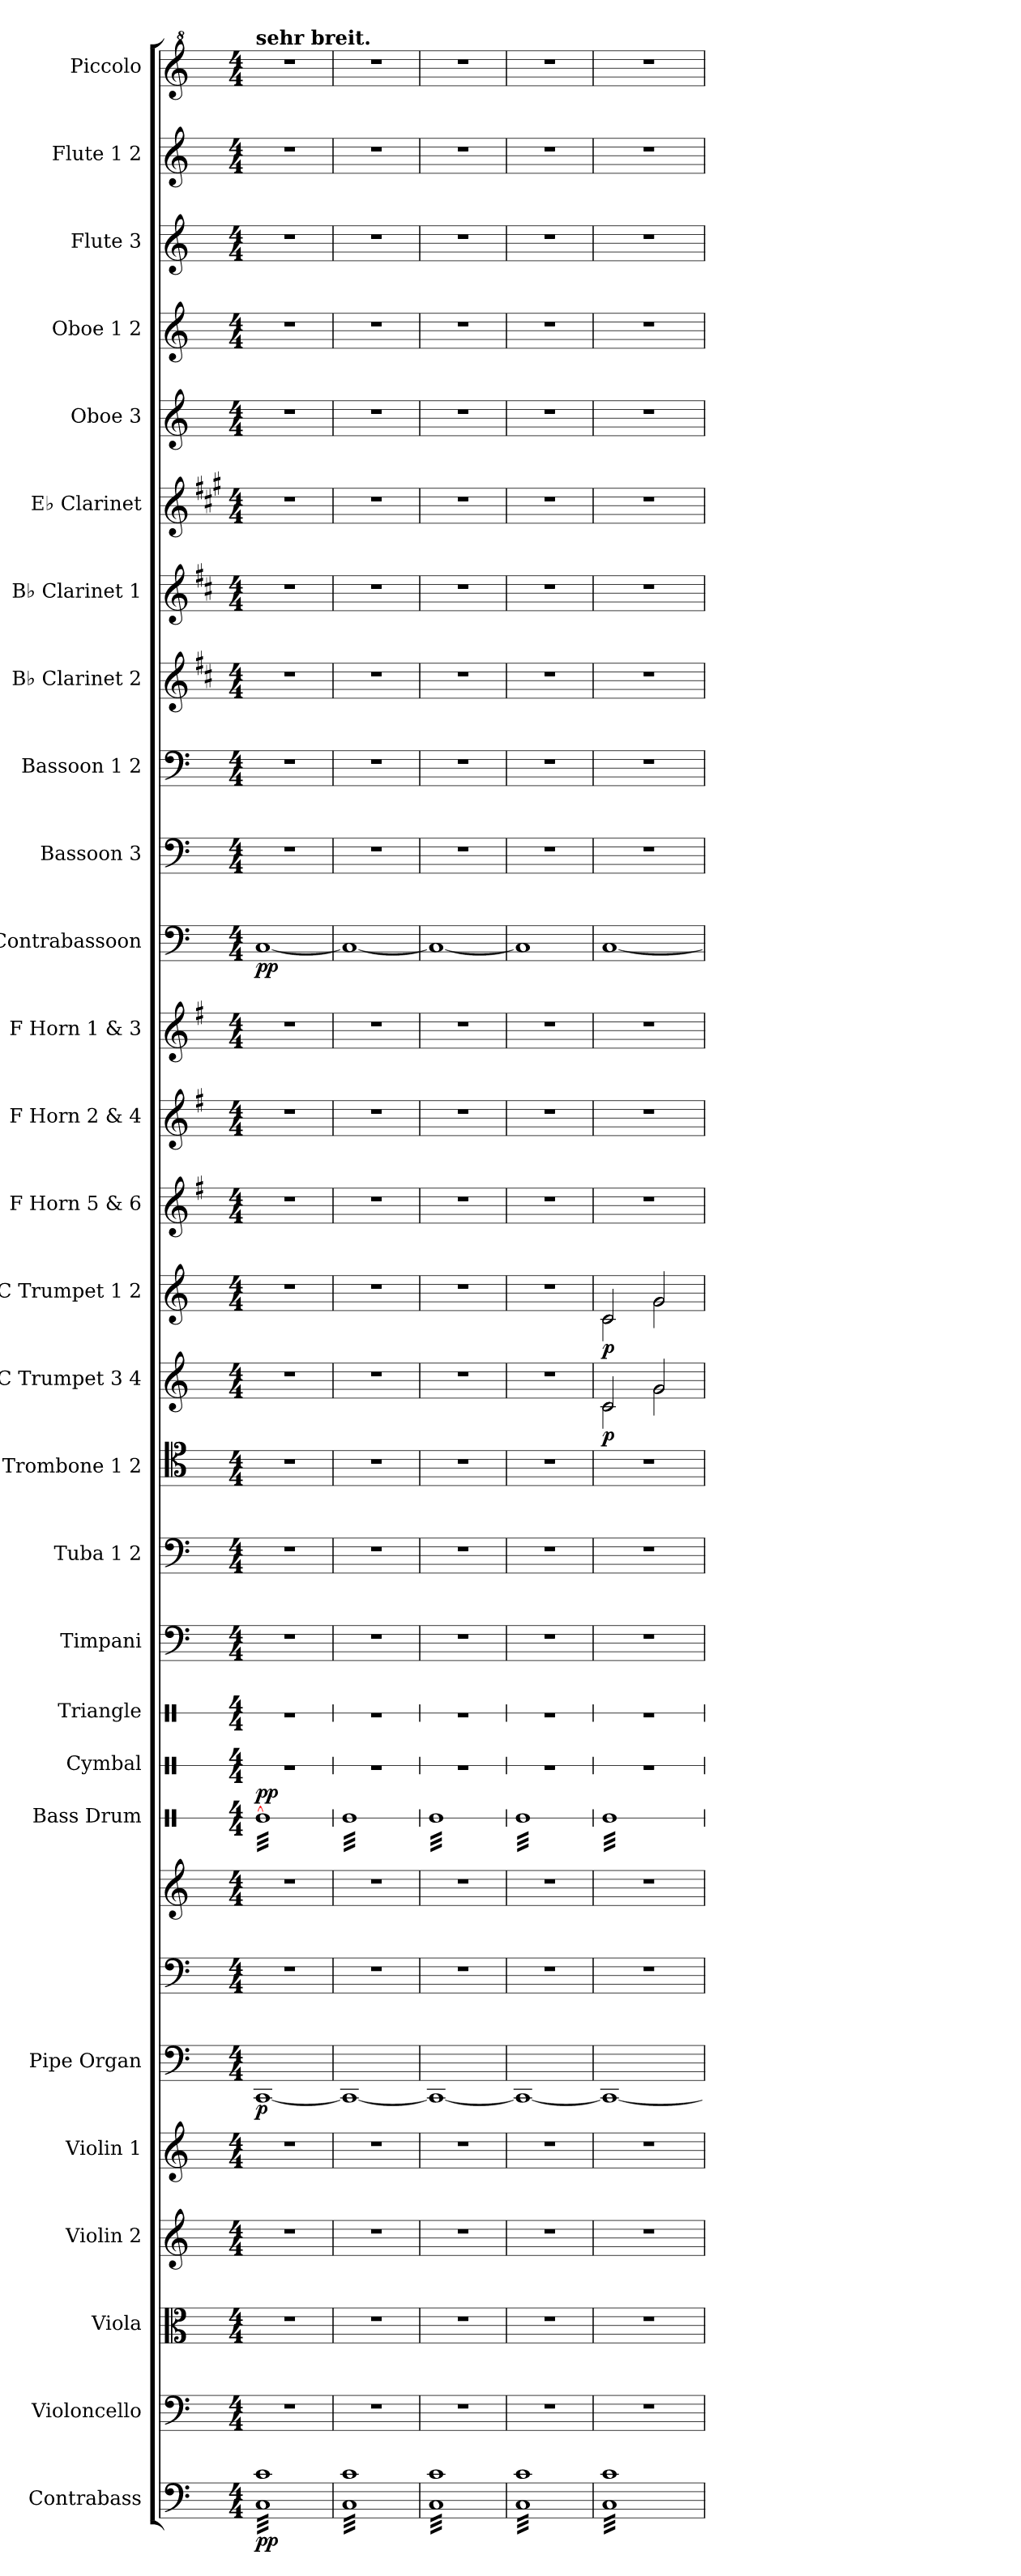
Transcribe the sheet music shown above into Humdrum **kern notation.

**kern	**dynam	**kern	**kern	**kern	**kern	**kern	**kern	**kern	**dynam	**kern	**dynam	**kern	**kern	**kern	**kern	**kern	**kern	**dynam	**kern	**dynam	**kern	**kern	**kern	**kern	**dynam	**kern	**kern	**kern	**kern	**kern	**kern	**kern	**kern	**kern	**kern
*part28	*part28	*part27	*part26	*part25	*part24	*part23	*part23	*part23	*part23	*part22	*part22	*part21	*part20	*part19	*part18	*part17	*part16	*part16	*part15	*part15	*part14	*part13	*part12	*part11	*part11	*part10	*part9	*part8	*part7	*part6	*part5	*part4	*part3	*part2	*part1
*staff30	*staff30	*staff29	*staff28	*staff27	*staff26	*staff25	*staff24	*staff23	*staff23/24/25	*staff22	*staff22	*staff21	*staff20	*staff19	*staff18	*staff17	*staff16	*staff16	*staff15	*staff15	*staff14	*staff13	*staff12	*staff11	*staff11	*staff10	*staff9	*staff8	*staff7	*staff6	*staff5	*staff4	*staff3	*staff2	*staff1
*I"Contrabass	*	*I"Violoncello	*I"Viola	*I"Violin 2	*I"Violin 1	*I"Pipe Organ	*	*	*	*I"Bass Drum	*	*I"Cymbal	*I"Triangle	*I"Timpani	*I"Tuba 1 2	*I"Trombone 1 2	*I"C Trumpet 3 4	*	*I"C Trumpet 1 2	*	*I"F Horn 5 &amp; 6	*I"F Horn 2 &amp; 4	*I"F Horn 1 &amp; 3	*I"Contrabassoon	*	*I"Bassoon 3	*I"Bassoon 1 2	*I"B♭ Clarinet 2	*I"B♭ Clarinet 1	*I"E♭ Clarinet	*I"Oboe  3	*I"Oboe 1 2	*I"Flute 3	*I"Flute 1 2	*I"Piccolo
*I'Cb.	*	*I'Vc.	*I'Vla.	*I'Vln. 2	*I'Vln. 1	*I'Org.	*	*	*	*I'B. Dr.	*	*I'Cym.	*I'Trgl.	*I'Timp.	*I'Tba. 1 2	*I'Tbn. 1 2	*I'C Tpt. 3 4	*	*I'C Tpt. 1 2	*	*I'F Hn. 5 6	*I'F Hn. 2 4	*I'F Hn. 1 3	*I'Cbsn.	*	*I'Bsn. 3	*I'Bsn. 1 2	*I'B♭ Cl. 2	*I'B♭ Cl. 1	*I'E♭ Cl.	*I'Ob.  3	*I'Ob. 1 2	*I'Fl.  3	*I'Fl. 1 2	*I'Picc.
*	*	*	*	*	*	*	*	*	*	*stria1	*	*stria1	*stria1	*	*	*	*	*	*	*	*	*	*	*	*	*	*	*	*	*	*	*	*	*	*
*clefF4	*	*clefF4	*clefC3	*clefG2	*clefG2	*clefF4	*clefF4	*clefG2	*	*clefX	*	*clefX	*clefX	*clefF4	*clefF4	*clefC4	*clefG2	*	*clefG2	*	*clefG2	*clefG2	*clefG2	*clefF4	*	*clefF4	*clefF4	*clefG2	*clefG2	*clefG2	*clefG2	*clefG2	*clefG2	*clefG2	*clefG^2
*ITrd7c12	*	*	*	*	*	*	*	*	*	*	*	*	*	*	*	*	*	*	*	*	*ITrd4c7	*ITrd4c7	*ITrd4c7	*ITrd7c12	*	*	*	*ITrd1c2	*ITrd1c2	*ITrd-2c-3	*	*	*	*	*ITrd-7c-12
*k[]	*	*k[]	*k[]	*k[]	*k[]	*k[]	*k[]	*k[]	*	*k[]	*	*k[]	*k[]	*k[]	*k[]	*k[]	*k[]	*	*k[]	*	*k[]	*k[]	*k[]	*k[]	*	*k[]	*k[]	*k[]	*k[]	*k[]	*k[]	*k[]	*k[]	*k[]	*k[]
*M4/4	*	*M4/4	*M4/4	*M4/4	*M4/4	*M4/4	*M4/4	*M4/4	*	*M4/4	*	*M4/4	*M4/4	*M4/4	*M4/4	*M4/4	*M4/4	*	*M4/4	*	*M4/4	*M4/4	*M4/4	*M4/4	*	*M4/4	*M4/4	*M4/4	*M4/4	*M4/4	*M4/4	*M4/4	*M4/4	*M4/4	*M4/4
*MM60	*	*MM60	*MM60	*MM60	*MM60	*MM60	*MM60	*MM60	*	*MM60	*	*MM60	*MM60	*MM60	*MM60	*MM60	*MM60	*	*MM60	*	*MM60	*MM60	*MM60	*MM60	*	*MM60	*MM60	*MM60	*MM60	*MM60	*MM60	*MM60	*MM60	*MM60	*MM60
=1	=1	=1	=1	=1	=1	=1	=1	=1	=1	=1	=1	=1	=1	=1	=1	=1	=1	=1	=1	=1	=1	=1	=1	=1	=1	=1	=1	=1	=1	=1	=1	=1	=1	=1	=1
!	!	!	!	!	!	!	!	!	!	!	!	!	!	!	!	!	!	!	!	!	!	!	!	!	!	!	!	!	!	!	!	!	!	!	!LO:TX:a:B:t=sehr breit.
!	!LO:DY:b	!	!	!	!	!	!	!	!LO:DY:b=3	!	!LO:DY:a	!	!	!	!	!	!	!	!	!	!	!	!	!	!LO:DY:b	!	!	!	!	!	!	!	!	!	!
*tremolo	*	*	*	*	*	*	*	*	*	*	*	*	*	*	*	*	*	*	*	*	*	*	*	*	*	*	*	*	*	*	*	*	*	*	*
*	*	*	*	*	*	*	*	*	*	*tremolo	*	*	*	*	*	*	*	*	*	*	*	*	*	*	*	*	*	*	*	*	*	*	*	*	*
32CC 32CLLL	pp	1r	1r	1r	1r	[1CC	1r	1r	p	[32ReLLL	pp	1r	1r	1r	1r	1r	1r	.	1r	.	1r	1r	1r	[1CC	pp	1r	1r	1r	1r	1r	1r	1r	1r	1r	1r
32CC 32C	.	.	.	.	.	.	.	.	.	32Re	.	.	.	.	.	.	.	.	.	.	.	.	.	.	.	.	.	.	.	.	.	.	.	.	.
32CC 32C	.	.	.	.	.	.	.	.	.	32Re	.	.	.	.	.	.	.	.	.	.	.	.	.	.	.	.	.	.	.	.	.	.	.	.	.
32CC 32C	.	.	.	.	.	.	.	.	.	32Re	.	.	.	.	.	.	.	.	.	.	.	.	.	.	.	.	.	.	.	.	.	.	.	.	.
32CC 32C	.	.	.	.	.	.	.	.	.	32Re	.	.	.	.	.	.	.	.	.	.	.	.	.	.	.	.	.	.	.	.	.	.	.	.	.
32CC 32C	.	.	.	.	.	.	.	.	.	32Re	.	.	.	.	.	.	.	.	.	.	.	.	.	.	.	.	.	.	.	.	.	.	.	.	.
32CC 32C	.	.	.	.	.	.	.	.	.	32Re	.	.	.	.	.	.	.	.	.	.	.	.	.	.	.	.	.	.	.	.	.	.	.	.	.
32CC 32C	.	.	.	.	.	.	.	.	.	32Re	.	.	.	.	.	.	.	.	.	.	.	.	.	.	.	.	.	.	.	.	.	.	.	.	.
32CC 32C	.	.	.	.	.	.	.	.	.	32Re	.	.	.	.	.	.	.	.	.	.	.	.	.	.	.	.	.	.	.	.	.	.	.	.	.
32CC 32C	.	.	.	.	.	.	.	.	.	32Re	.	.	.	.	.	.	.	.	.	.	.	.	.	.	.	.	.	.	.	.	.	.	.	.	.
32CC 32C	.	.	.	.	.	.	.	.	.	32Re	.	.	.	.	.	.	.	.	.	.	.	.	.	.	.	.	.	.	.	.	.	.	.	.	.
32CC 32C	.	.	.	.	.	.	.	.	.	32Re	.	.	.	.	.	.	.	.	.	.	.	.	.	.	.	.	.	.	.	.	.	.	.	.	.
32CC 32C	.	.	.	.	.	.	.	.	.	32Re	.	.	.	.	.	.	.	.	.	.	.	.	.	.	.	.	.	.	.	.	.	.	.	.	.
32CC 32C	.	.	.	.	.	.	.	.	.	32Re	.	.	.	.	.	.	.	.	.	.	.	.	.	.	.	.	.	.	.	.	.	.	.	.	.
32CC 32C	.	.	.	.	.	.	.	.	.	32Re	.	.	.	.	.	.	.	.	.	.	.	.	.	.	.	.	.	.	.	.	.	.	.	.	.
32CC 32C	.	.	.	.	.	.	.	.	.	32Re	.	.	.	.	.	.	.	.	.	.	.	.	.	.	.	.	.	.	.	.	.	.	.	.	.
32CC 32C	.	.	.	.	.	.	.	.	.	32Re	.	.	.	.	.	.	.	.	.	.	.	.	.	.	.	.	.	.	.	.	.	.	.	.	.
32CC 32C	.	.	.	.	.	.	.	.	.	32Re	.	.	.	.	.	.	.	.	.	.	.	.	.	.	.	.	.	.	.	.	.	.	.	.	.
32CC 32C	.	.	.	.	.	.	.	.	.	32Re	.	.	.	.	.	.	.	.	.	.	.	.	.	.	.	.	.	.	.	.	.	.	.	.	.
32CC 32C	.	.	.	.	.	.	.	.	.	32Re	.	.	.	.	.	.	.	.	.	.	.	.	.	.	.	.	.	.	.	.	.	.	.	.	.
32CC 32C	.	.	.	.	.	.	.	.	.	32Re	.	.	.	.	.	.	.	.	.	.	.	.	.	.	.	.	.	.	.	.	.	.	.	.	.
32CC 32C	.	.	.	.	.	.	.	.	.	32Re	.	.	.	.	.	.	.	.	.	.	.	.	.	.	.	.	.	.	.	.	.	.	.	.	.
32CC 32C	.	.	.	.	.	.	.	.	.	32Re	.	.	.	.	.	.	.	.	.	.	.	.	.	.	.	.	.	.	.	.	.	.	.	.	.
32CC 32C	.	.	.	.	.	.	.	.	.	32Re	.	.	.	.	.	.	.	.	.	.	.	.	.	.	.	.	.	.	.	.	.	.	.	.	.
32CC 32C	.	.	.	.	.	.	.	.	.	32Re	.	.	.	.	.	.	.	.	.	.	.	.	.	.	.	.	.	.	.	.	.	.	.	.	.
32CC 32C	.	.	.	.	.	.	.	.	.	32Re	.	.	.	.	.	.	.	.	.	.	.	.	.	.	.	.	.	.	.	.	.	.	.	.	.
32CC 32C	.	.	.	.	.	.	.	.	.	32Re	.	.	.	.	.	.	.	.	.	.	.	.	.	.	.	.	.	.	.	.	.	.	.	.	.
32CC 32C	.	.	.	.	.	.	.	.	.	32Re	.	.	.	.	.	.	.	.	.	.	.	.	.	.	.	.	.	.	.	.	.	.	.	.	.
32CC 32C	.	.	.	.	.	.	.	.	.	32Re	.	.	.	.	.	.	.	.	.	.	.	.	.	.	.	.	.	.	.	.	.	.	.	.	.
32CC 32C	.	.	.	.	.	.	.	.	.	32Re	.	.	.	.	.	.	.	.	.	.	.	.	.	.	.	.	.	.	.	.	.	.	.	.	.
32CC 32C	.	.	.	.	.	.	.	.	.	32Re	.	.	.	.	.	.	.	.	.	.	.	.	.	.	.	.	.	.	.	.	.	.	.	.	.
32CC 32CJJJ	.	.	.	.	.	.	.	.	.	32ReJJJ	.	.	.	.	.	.	.	.	.	.	.	.	.	.	.	.	.	.	.	.	.	.	.	.	.
=2	=2	=2	=2	=2	=2	=2	=2	=2	=2	=2	=2	=2	=2	=2	=2	=2	=2	=2	=2	=2	=2	=2	=2	=2	=2	=2	=2	=2	=2	=2	=2	=2	=2	=2	=2
32CC 32CLLL	.	1r	1r	1r	1r	1CC_	1r	1r	.	32ReLLL	.	1r	1r	1r	1r	1r	1r	.	1r	.	1r	1r	1r	1CC_	.	1r	1r	1r	1r	1r	1r	1r	1r	1r	1r
32CC 32C	.	.	.	.	.	.	.	.	.	32Re	.	.	.	.	.	.	.	.	.	.	.	.	.	.	.	.	.	.	.	.	.	.	.	.	.
32CC 32C	.	.	.	.	.	.	.	.	.	32Re	.	.	.	.	.	.	.	.	.	.	.	.	.	.	.	.	.	.	.	.	.	.	.	.	.
32CC 32C	.	.	.	.	.	.	.	.	.	32Re	.	.	.	.	.	.	.	.	.	.	.	.	.	.	.	.	.	.	.	.	.	.	.	.	.
32CC 32C	.	.	.	.	.	.	.	.	.	32Re	.	.	.	.	.	.	.	.	.	.	.	.	.	.	.	.	.	.	.	.	.	.	.	.	.
32CC 32C	.	.	.	.	.	.	.	.	.	32Re	.	.	.	.	.	.	.	.	.	.	.	.	.	.	.	.	.	.	.	.	.	.	.	.	.
32CC 32C	.	.	.	.	.	.	.	.	.	32Re	.	.	.	.	.	.	.	.	.	.	.	.	.	.	.	.	.	.	.	.	.	.	.	.	.
32CC 32C	.	.	.	.	.	.	.	.	.	32Re	.	.	.	.	.	.	.	.	.	.	.	.	.	.	.	.	.	.	.	.	.	.	.	.	.
32CC 32C	.	.	.	.	.	.	.	.	.	32Re	.	.	.	.	.	.	.	.	.	.	.	.	.	.	.	.	.	.	.	.	.	.	.	.	.
32CC 32C	.	.	.	.	.	.	.	.	.	32Re	.	.	.	.	.	.	.	.	.	.	.	.	.	.	.	.	.	.	.	.	.	.	.	.	.
32CC 32C	.	.	.	.	.	.	.	.	.	32Re	.	.	.	.	.	.	.	.	.	.	.	.	.	.	.	.	.	.	.	.	.	.	.	.	.
32CC 32C	.	.	.	.	.	.	.	.	.	32Re	.	.	.	.	.	.	.	.	.	.	.	.	.	.	.	.	.	.	.	.	.	.	.	.	.
32CC 32C	.	.	.	.	.	.	.	.	.	32Re	.	.	.	.	.	.	.	.	.	.	.	.	.	.	.	.	.	.	.	.	.	.	.	.	.
32CC 32C	.	.	.	.	.	.	.	.	.	32Re	.	.	.	.	.	.	.	.	.	.	.	.	.	.	.	.	.	.	.	.	.	.	.	.	.
32CC 32C	.	.	.	.	.	.	.	.	.	32Re	.	.	.	.	.	.	.	.	.	.	.	.	.	.	.	.	.	.	.	.	.	.	.	.	.
32CC 32C	.	.	.	.	.	.	.	.	.	32Re	.	.	.	.	.	.	.	.	.	.	.	.	.	.	.	.	.	.	.	.	.	.	.	.	.
32CC 32C	.	.	.	.	.	.	.	.	.	32Re	.	.	.	.	.	.	.	.	.	.	.	.	.	.	.	.	.	.	.	.	.	.	.	.	.
32CC 32C	.	.	.	.	.	.	.	.	.	32Re	.	.	.	.	.	.	.	.	.	.	.	.	.	.	.	.	.	.	.	.	.	.	.	.	.
32CC 32C	.	.	.	.	.	.	.	.	.	32Re	.	.	.	.	.	.	.	.	.	.	.	.	.	.	.	.	.	.	.	.	.	.	.	.	.
32CC 32C	.	.	.	.	.	.	.	.	.	32Re	.	.	.	.	.	.	.	.	.	.	.	.	.	.	.	.	.	.	.	.	.	.	.	.	.
32CC 32C	.	.	.	.	.	.	.	.	.	32Re	.	.	.	.	.	.	.	.	.	.	.	.	.	.	.	.	.	.	.	.	.	.	.	.	.
32CC 32C	.	.	.	.	.	.	.	.	.	32Re	.	.	.	.	.	.	.	.	.	.	.	.	.	.	.	.	.	.	.	.	.	.	.	.	.
32CC 32C	.	.	.	.	.	.	.	.	.	32Re	.	.	.	.	.	.	.	.	.	.	.	.	.	.	.	.	.	.	.	.	.	.	.	.	.
32CC 32C	.	.	.	.	.	.	.	.	.	32Re	.	.	.	.	.	.	.	.	.	.	.	.	.	.	.	.	.	.	.	.	.	.	.	.	.
32CC 32C	.	.	.	.	.	.	.	.	.	32Re	.	.	.	.	.	.	.	.	.	.	.	.	.	.	.	.	.	.	.	.	.	.	.	.	.
32CC 32C	.	.	.	.	.	.	.	.	.	32Re	.	.	.	.	.	.	.	.	.	.	.	.	.	.	.	.	.	.	.	.	.	.	.	.	.
32CC 32C	.	.	.	.	.	.	.	.	.	32Re	.	.	.	.	.	.	.	.	.	.	.	.	.	.	.	.	.	.	.	.	.	.	.	.	.
32CC 32C	.	.	.	.	.	.	.	.	.	32Re	.	.	.	.	.	.	.	.	.	.	.	.	.	.	.	.	.	.	.	.	.	.	.	.	.
32CC 32C	.	.	.	.	.	.	.	.	.	32Re	.	.	.	.	.	.	.	.	.	.	.	.	.	.	.	.	.	.	.	.	.	.	.	.	.
32CC 32C	.	.	.	.	.	.	.	.	.	32Re	.	.	.	.	.	.	.	.	.	.	.	.	.	.	.	.	.	.	.	.	.	.	.	.	.
32CC 32C	.	.	.	.	.	.	.	.	.	32Re	.	.	.	.	.	.	.	.	.	.	.	.	.	.	.	.	.	.	.	.	.	.	.	.	.
32CC 32CJJJ	.	.	.	.	.	.	.	.	.	32ReJJJ	.	.	.	.	.	.	.	.	.	.	.	.	.	.	.	.	.	.	.	.	.	.	.	.	.
=3	=3	=3	=3	=3	=3	=3	=3	=3	=3	=3	=3	=3	=3	=3	=3	=3	=3	=3	=3	=3	=3	=3	=3	=3	=3	=3	=3	=3	=3	=3	=3	=3	=3	=3	=3
32CC 32CLLL	.	1r	1r	1r	1r	1CC_	1r	1r	.	32ReLLL	.	1r	1r	1r	1r	1r	1r	.	1r	.	1r	1r	1r	1CC_	.	1r	1r	1r	1r	1r	1r	1r	1r	1r	1r
32CC 32C	.	.	.	.	.	.	.	.	.	32Re	.	.	.	.	.	.	.	.	.	.	.	.	.	.	.	.	.	.	.	.	.	.	.	.	.
32CC 32C	.	.	.	.	.	.	.	.	.	32Re	.	.	.	.	.	.	.	.	.	.	.	.	.	.	.	.	.	.	.	.	.	.	.	.	.
32CC 32C	.	.	.	.	.	.	.	.	.	32Re	.	.	.	.	.	.	.	.	.	.	.	.	.	.	.	.	.	.	.	.	.	.	.	.	.
32CC 32C	.	.	.	.	.	.	.	.	.	32Re	.	.	.	.	.	.	.	.	.	.	.	.	.	.	.	.	.	.	.	.	.	.	.	.	.
32CC 32C	.	.	.	.	.	.	.	.	.	32Re	.	.	.	.	.	.	.	.	.	.	.	.	.	.	.	.	.	.	.	.	.	.	.	.	.
32CC 32C	.	.	.	.	.	.	.	.	.	32Re	.	.	.	.	.	.	.	.	.	.	.	.	.	.	.	.	.	.	.	.	.	.	.	.	.
32CC 32C	.	.	.	.	.	.	.	.	.	32Re	.	.	.	.	.	.	.	.	.	.	.	.	.	.	.	.	.	.	.	.	.	.	.	.	.
32CC 32C	.	.	.	.	.	.	.	.	.	32Re	.	.	.	.	.	.	.	.	.	.	.	.	.	.	.	.	.	.	.	.	.	.	.	.	.
32CC 32C	.	.	.	.	.	.	.	.	.	32Re	.	.	.	.	.	.	.	.	.	.	.	.	.	.	.	.	.	.	.	.	.	.	.	.	.
32CC 32C	.	.	.	.	.	.	.	.	.	32Re	.	.	.	.	.	.	.	.	.	.	.	.	.	.	.	.	.	.	.	.	.	.	.	.	.
32CC 32C	.	.	.	.	.	.	.	.	.	32Re	.	.	.	.	.	.	.	.	.	.	.	.	.	.	.	.	.	.	.	.	.	.	.	.	.
32CC 32C	.	.	.	.	.	.	.	.	.	32Re	.	.	.	.	.	.	.	.	.	.	.	.	.	.	.	.	.	.	.	.	.	.	.	.	.
32CC 32C	.	.	.	.	.	.	.	.	.	32Re	.	.	.	.	.	.	.	.	.	.	.	.	.	.	.	.	.	.	.	.	.	.	.	.	.
32CC 32C	.	.	.	.	.	.	.	.	.	32Re	.	.	.	.	.	.	.	.	.	.	.	.	.	.	.	.	.	.	.	.	.	.	.	.	.
32CC 32C	.	.	.	.	.	.	.	.	.	32Re	.	.	.	.	.	.	.	.	.	.	.	.	.	.	.	.	.	.	.	.	.	.	.	.	.
32CC 32C	.	.	.	.	.	.	.	.	.	32Re	.	.	.	.	.	.	.	.	.	.	.	.	.	.	.	.	.	.	.	.	.	.	.	.	.
32CC 32C	.	.	.	.	.	.	.	.	.	32Re	.	.	.	.	.	.	.	.	.	.	.	.	.	.	.	.	.	.	.	.	.	.	.	.	.
32CC 32C	.	.	.	.	.	.	.	.	.	32Re	.	.	.	.	.	.	.	.	.	.	.	.	.	.	.	.	.	.	.	.	.	.	.	.	.
32CC 32C	.	.	.	.	.	.	.	.	.	32Re	.	.	.	.	.	.	.	.	.	.	.	.	.	.	.	.	.	.	.	.	.	.	.	.	.
32CC 32C	.	.	.	.	.	.	.	.	.	32Re	.	.	.	.	.	.	.	.	.	.	.	.	.	.	.	.	.	.	.	.	.	.	.	.	.
32CC 32C	.	.	.	.	.	.	.	.	.	32Re	.	.	.	.	.	.	.	.	.	.	.	.	.	.	.	.	.	.	.	.	.	.	.	.	.
32CC 32C	.	.	.	.	.	.	.	.	.	32Re	.	.	.	.	.	.	.	.	.	.	.	.	.	.	.	.	.	.	.	.	.	.	.	.	.
32CC 32C	.	.	.	.	.	.	.	.	.	32Re	.	.	.	.	.	.	.	.	.	.	.	.	.	.	.	.	.	.	.	.	.	.	.	.	.
32CC 32C	.	.	.	.	.	.	.	.	.	32Re	.	.	.	.	.	.	.	.	.	.	.	.	.	.	.	.	.	.	.	.	.	.	.	.	.
32CC 32C	.	.	.	.	.	.	.	.	.	32Re	.	.	.	.	.	.	.	.	.	.	.	.	.	.	.	.	.	.	.	.	.	.	.	.	.
32CC 32C	.	.	.	.	.	.	.	.	.	32Re	.	.	.	.	.	.	.	.	.	.	.	.	.	.	.	.	.	.	.	.	.	.	.	.	.
32CC 32C	.	.	.	.	.	.	.	.	.	32Re	.	.	.	.	.	.	.	.	.	.	.	.	.	.	.	.	.	.	.	.	.	.	.	.	.
32CC 32C	.	.	.	.	.	.	.	.	.	32Re	.	.	.	.	.	.	.	.	.	.	.	.	.	.	.	.	.	.	.	.	.	.	.	.	.
32CC 32C	.	.	.	.	.	.	.	.	.	32Re	.	.	.	.	.	.	.	.	.	.	.	.	.	.	.	.	.	.	.	.	.	.	.	.	.
32CC 32C	.	.	.	.	.	.	.	.	.	32Re	.	.	.	.	.	.	.	.	.	.	.	.	.	.	.	.	.	.	.	.	.	.	.	.	.
32CC 32CJJJ	.	.	.	.	.	.	.	.	.	32ReJJJ	.	.	.	.	.	.	.	.	.	.	.	.	.	.	.	.	.	.	.	.	.	.	.	.	.
=4	=4	=4	=4	=4	=4	=4	=4	=4	=4	=4	=4	=4	=4	=4	=4	=4	=4	=4	=4	=4	=4	=4	=4	=4	=4	=4	=4	=4	=4	=4	=4	=4	=4	=4	=4
32CC 32CLLL	.	1r	1r	1r	1r	1CC_	1r	1r	.	32ReLLL	.	1r	1r	1r	1r	1r	1r	.	1r	.	1r	1r	1r	1CC]	.	1r	1r	1r	1r	1r	1r	1r	1r	1r	1r
32CC 32C	.	.	.	.	.	.	.	.	.	32Re	.	.	.	.	.	.	.	.	.	.	.	.	.	.	.	.	.	.	.	.	.	.	.	.	.
32CC 32C	.	.	.	.	.	.	.	.	.	32Re	.	.	.	.	.	.	.	.	.	.	.	.	.	.	.	.	.	.	.	.	.	.	.	.	.
32CC 32C	.	.	.	.	.	.	.	.	.	32Re	.	.	.	.	.	.	.	.	.	.	.	.	.	.	.	.	.	.	.	.	.	.	.	.	.
32CC 32C	.	.	.	.	.	.	.	.	.	32Re	.	.	.	.	.	.	.	.	.	.	.	.	.	.	.	.	.	.	.	.	.	.	.	.	.
32CC 32C	.	.	.	.	.	.	.	.	.	32Re	.	.	.	.	.	.	.	.	.	.	.	.	.	.	.	.	.	.	.	.	.	.	.	.	.
32CC 32C	.	.	.	.	.	.	.	.	.	32Re	.	.	.	.	.	.	.	.	.	.	.	.	.	.	.	.	.	.	.	.	.	.	.	.	.
32CC 32C	.	.	.	.	.	.	.	.	.	32Re	.	.	.	.	.	.	.	.	.	.	.	.	.	.	.	.	.	.	.	.	.	.	.	.	.
32CC 32C	.	.	.	.	.	.	.	.	.	32Re	.	.	.	.	.	.	.	.	.	.	.	.	.	.	.	.	.	.	.	.	.	.	.	.	.
32CC 32C	.	.	.	.	.	.	.	.	.	32Re	.	.	.	.	.	.	.	.	.	.	.	.	.	.	.	.	.	.	.	.	.	.	.	.	.
32CC 32C	.	.	.	.	.	.	.	.	.	32Re	.	.	.	.	.	.	.	.	.	.	.	.	.	.	.	.	.	.	.	.	.	.	.	.	.
32CC 32C	.	.	.	.	.	.	.	.	.	32Re	.	.	.	.	.	.	.	.	.	.	.	.	.	.	.	.	.	.	.	.	.	.	.	.	.
32CC 32C	.	.	.	.	.	.	.	.	.	32Re	.	.	.	.	.	.	.	.	.	.	.	.	.	.	.	.	.	.	.	.	.	.	.	.	.
32CC 32C	.	.	.	.	.	.	.	.	.	32Re	.	.	.	.	.	.	.	.	.	.	.	.	.	.	.	.	.	.	.	.	.	.	.	.	.
32CC 32C	.	.	.	.	.	.	.	.	.	32Re	.	.	.	.	.	.	.	.	.	.	.	.	.	.	.	.	.	.	.	.	.	.	.	.	.
32CC 32C	.	.	.	.	.	.	.	.	.	32Re	.	.	.	.	.	.	.	.	.	.	.	.	.	.	.	.	.	.	.	.	.	.	.	.	.
32CC 32C	.	.	.	.	.	.	.	.	.	32Re	.	.	.	.	.	.	.	.	.	.	.	.	.	.	.	.	.	.	.	.	.	.	.	.	.
32CC 32C	.	.	.	.	.	.	.	.	.	32Re	.	.	.	.	.	.	.	.	.	.	.	.	.	.	.	.	.	.	.	.	.	.	.	.	.
32CC 32C	.	.	.	.	.	.	.	.	.	32Re	.	.	.	.	.	.	.	.	.	.	.	.	.	.	.	.	.	.	.	.	.	.	.	.	.
32CC 32C	.	.	.	.	.	.	.	.	.	32Re	.	.	.	.	.	.	.	.	.	.	.	.	.	.	.	.	.	.	.	.	.	.	.	.	.
32CC 32C	.	.	.	.	.	.	.	.	.	32Re	.	.	.	.	.	.	.	.	.	.	.	.	.	.	.	.	.	.	.	.	.	.	.	.	.
32CC 32C	.	.	.	.	.	.	.	.	.	32Re	.	.	.	.	.	.	.	.	.	.	.	.	.	.	.	.	.	.	.	.	.	.	.	.	.
32CC 32C	.	.	.	.	.	.	.	.	.	32Re	.	.	.	.	.	.	.	.	.	.	.	.	.	.	.	.	.	.	.	.	.	.	.	.	.
32CC 32C	.	.	.	.	.	.	.	.	.	32Re	.	.	.	.	.	.	.	.	.	.	.	.	.	.	.	.	.	.	.	.	.	.	.	.	.
32CC 32C	.	.	.	.	.	.	.	.	.	32Re	.	.	.	.	.	.	.	.	.	.	.	.	.	.	.	.	.	.	.	.	.	.	.	.	.
32CC 32C	.	.	.	.	.	.	.	.	.	32Re	.	.	.	.	.	.	.	.	.	.	.	.	.	.	.	.	.	.	.	.	.	.	.	.	.
32CC 32C	.	.	.	.	.	.	.	.	.	32Re	.	.	.	.	.	.	.	.	.	.	.	.	.	.	.	.	.	.	.	.	.	.	.	.	.
32CC 32C	.	.	.	.	.	.	.	.	.	32Re	.	.	.	.	.	.	.	.	.	.	.	.	.	.	.	.	.	.	.	.	.	.	.	.	.
32CC 32C	.	.	.	.	.	.	.	.	.	32Re	.	.	.	.	.	.	.	.	.	.	.	.	.	.	.	.	.	.	.	.	.	.	.	.	.
32CC 32C	.	.	.	.	.	.	.	.	.	32Re	.	.	.	.	.	.	.	.	.	.	.	.	.	.	.	.	.	.	.	.	.	.	.	.	.
32CC 32C	.	.	.	.	.	.	.	.	.	32Re	.	.	.	.	.	.	.	.	.	.	.	.	.	.	.	.	.	.	.	.	.	.	.	.	.
32CC 32CJJJ	.	.	.	.	.	.	.	.	.	32ReJJJ	.	.	.	.	.	.	.	.	.	.	.	.	.	.	.	.	.	.	.	.	.	.	.	.	.
=5	=5	=5	=5	=5	=5	=5	=5	=5	=5	=5	=5	=5	=5	=5	=5	=5	=5	=5	=5	=5	=5	=5	=5	=5	=5	=5	=5	=5	=5	=5	=5	=5	=5	=5	=5
*	*	*	*	*	*	*	*	*	*	*	*	*	*	*	*	*	*^	*	*^	*	*	*	*	*	*	*	*	*	*	*	*	*	*	*	*
!	!	!	!	!	!	!	!	!	!	!	!	!	!	!	!	!	!	!	!LO:DY:b	!	!	!LO:DY:b	!	!	!	!	!	!	!	!	!	!	!	!	!	!	!
32CC 32CLLL	.	1r	1r	1r	1r	1CC_	1r	1r	.	32ReLLL	.	1r	1r	1r	1r	1r	2c/	2c\	p	2c/	2c\	p	1r	1r	1r	[1CC	.	1r	1r	1r	1r	1r	1r	1r	1r	1r	1r
32CC 32C	.	.	.	.	.	.	.	.	.	32Re	.	.	.	.	.	.	.	.	.	.	.	.	.	.	.	.	.	.	.	.	.	.	.	.	.	.	.
32CC 32C	.	.	.	.	.	.	.	.	.	32Re	.	.	.	.	.	.	.	.	.	.	.	.	.	.	.	.	.	.	.	.	.	.	.	.	.	.	.
32CC 32C	.	.	.	.	.	.	.	.	.	32Re	.	.	.	.	.	.	.	.	.	.	.	.	.	.	.	.	.	.	.	.	.	.	.	.	.	.	.
32CC 32C	.	.	.	.	.	.	.	.	.	32Re	.	.	.	.	.	.	.	.	.	.	.	.	.	.	.	.	.	.	.	.	.	.	.	.	.	.	.
32CC 32C	.	.	.	.	.	.	.	.	.	32Re	.	.	.	.	.	.	.	.	.	.	.	.	.	.	.	.	.	.	.	.	.	.	.	.	.	.	.
32CC 32C	.	.	.	.	.	.	.	.	.	32Re	.	.	.	.	.	.	.	.	.	.	.	.	.	.	.	.	.	.	.	.	.	.	.	.	.	.	.
32CC 32C	.	.	.	.	.	.	.	.	.	32Re	.	.	.	.	.	.	.	.	.	.	.	.	.	.	.	.	.	.	.	.	.	.	.	.	.	.	.
32CC 32C	.	.	.	.	.	.	.	.	.	32Re	.	.	.	.	.	.	.	.	.	.	.	.	.	.	.	.	.	.	.	.	.	.	.	.	.	.	.
32CC 32C	.	.	.	.	.	.	.	.	.	32Re	.	.	.	.	.	.	.	.	.	.	.	.	.	.	.	.	.	.	.	.	.	.	.	.	.	.	.
32CC 32C	.	.	.	.	.	.	.	.	.	32Re	.	.	.	.	.	.	.	.	.	.	.	.	.	.	.	.	.	.	.	.	.	.	.	.	.	.	.
32CC 32C	.	.	.	.	.	.	.	.	.	32Re	.	.	.	.	.	.	.	.	.	.	.	.	.	.	.	.	.	.	.	.	.	.	.	.	.	.	.
32CC 32C	.	.	.	.	.	.	.	.	.	32Re	.	.	.	.	.	.	.	.	.	.	.	.	.	.	.	.	.	.	.	.	.	.	.	.	.	.	.
32CC 32C	.	.	.	.	.	.	.	.	.	32Re	.	.	.	.	.	.	.	.	.	.	.	.	.	.	.	.	.	.	.	.	.	.	.	.	.	.	.
32CC 32C	.	.	.	.	.	.	.	.	.	32Re	.	.	.	.	.	.	.	.	.	.	.	.	.	.	.	.	.	.	.	.	.	.	.	.	.	.	.
32CC 32C	.	.	.	.	.	.	.	.	.	32Re	.	.	.	.	.	.	.	.	.	.	.	.	.	.	.	.	.	.	.	.	.	.	.	.	.	.	.
32CC 32C	.	.	.	.	.	.	.	.	.	32Re	.	.	.	.	.	.	2g/	2g\	.	2g/	2g\	.	.	.	.	.	.	.	.	.	.	.	.	.	.	.	.
32CC 32C	.	.	.	.	.	.	.	.	.	32Re	.	.	.	.	.	.	.	.	.	.	.	.	.	.	.	.	.	.	.	.	.	.	.	.	.	.	.
32CC 32C	.	.	.	.	.	.	.	.	.	32Re	.	.	.	.	.	.	.	.	.	.	.	.	.	.	.	.	.	.	.	.	.	.	.	.	.	.	.
32CC 32C	.	.	.	.	.	.	.	.	.	32Re	.	.	.	.	.	.	.	.	.	.	.	.	.	.	.	.	.	.	.	.	.	.	.	.	.	.	.
32CC 32C	.	.	.	.	.	.	.	.	.	32Re	.	.	.	.	.	.	.	.	.	.	.	.	.	.	.	.	.	.	.	.	.	.	.	.	.	.	.
32CC 32C	.	.	.	.	.	.	.	.	.	32Re	.	.	.	.	.	.	.	.	.	.	.	.	.	.	.	.	.	.	.	.	.	.	.	.	.	.	.
32CC 32C	.	.	.	.	.	.	.	.	.	32Re	.	.	.	.	.	.	.	.	.	.	.	.	.	.	.	.	.	.	.	.	.	.	.	.	.	.	.
32CC 32C	.	.	.	.	.	.	.	.	.	32Re	.	.	.	.	.	.	.	.	.	.	.	.	.	.	.	.	.	.	.	.	.	.	.	.	.	.	.
32CC 32C	.	.	.	.	.	.	.	.	.	32Re	.	.	.	.	.	.	.	.	.	.	.	.	.	.	.	.	.	.	.	.	.	.	.	.	.	.	.
32CC 32C	.	.	.	.	.	.	.	.	.	32Re	.	.	.	.	.	.	.	.	.	.	.	.	.	.	.	.	.	.	.	.	.	.	.	.	.	.	.
32CC 32C	.	.	.	.	.	.	.	.	.	32Re	.	.	.	.	.	.	.	.	.	.	.	.	.	.	.	.	.	.	.	.	.	.	.	.	.	.	.
32CC 32C	.	.	.	.	.	.	.	.	.	32Re	.	.	.	.	.	.	.	.	.	.	.	.	.	.	.	.	.	.	.	.	.	.	.	.	.	.	.
32CC 32C	.	.	.	.	.	.	.	.	.	32Re	.	.	.	.	.	.	.	.	.	.	.	.	.	.	.	.	.	.	.	.	.	.	.	.	.	.	.
32CC 32C	.	.	.	.	.	.	.	.	.	32Re	.	.	.	.	.	.	.	.	.	.	.	.	.	.	.	.	.	.	.	.	.	.	.	.	.	.	.
32CC 32C	.	.	.	.	.	.	.	.	.	32Re	.	.	.	.	.	.	.	.	.	.	.	.	.	.	.	.	.	.	.	.	.	.	.	.	.	.	.
32CC 32CJJJ	.	.	.	.	.	.	.	.	.	32ReJJJ	.	.	.	.	.	.	.	.	.	.	.	.	.	.	.	.	.	.	.	.	.	.	.	.	.	.	.
*	*	*	*	*	*	*	*	*	*	*Xtremolo	*	*	*	*	*	*	*	*	*	*	*	*	*	*	*	*	*	*	*	*	*	*	*	*	*	*	*
*Xtremolo	*	*	*	*	*	*	*	*	*	*	*	*	*	*	*	*	*	*	*	*	*	*	*	*	*	*	*	*	*	*	*	*	*	*	*	*	*
*	*	*	*	*	*	*	*	*	*	*	*	*	*	*	*	*	*v	*v	*	*	*	*	*	*	*	*	*	*	*	*	*	*	*	*	*	*	*
*	*	*	*	*	*	*	*	*	*	*	*	*	*	*	*	*	*	*	*v	*v	*	*	*	*	*	*	*	*	*	*	*	*	*	*	*	*
=	=	=	=	=	=	=	=	=	=	=	=	=	=	=	=	=	=	=	=	=	=	=	=	=	=	=	=	=	=	=	=	=	=	=	=
*-	*-	*-	*-	*-	*-	*-	*-	*-	*-	*-	*-	*-	*-	*-	*-	*-	*-	*-	*-	*-	*-	*-	*-	*-	*-	*-	*-	*-	*-	*-	*-	*-	*-	*-	*-
